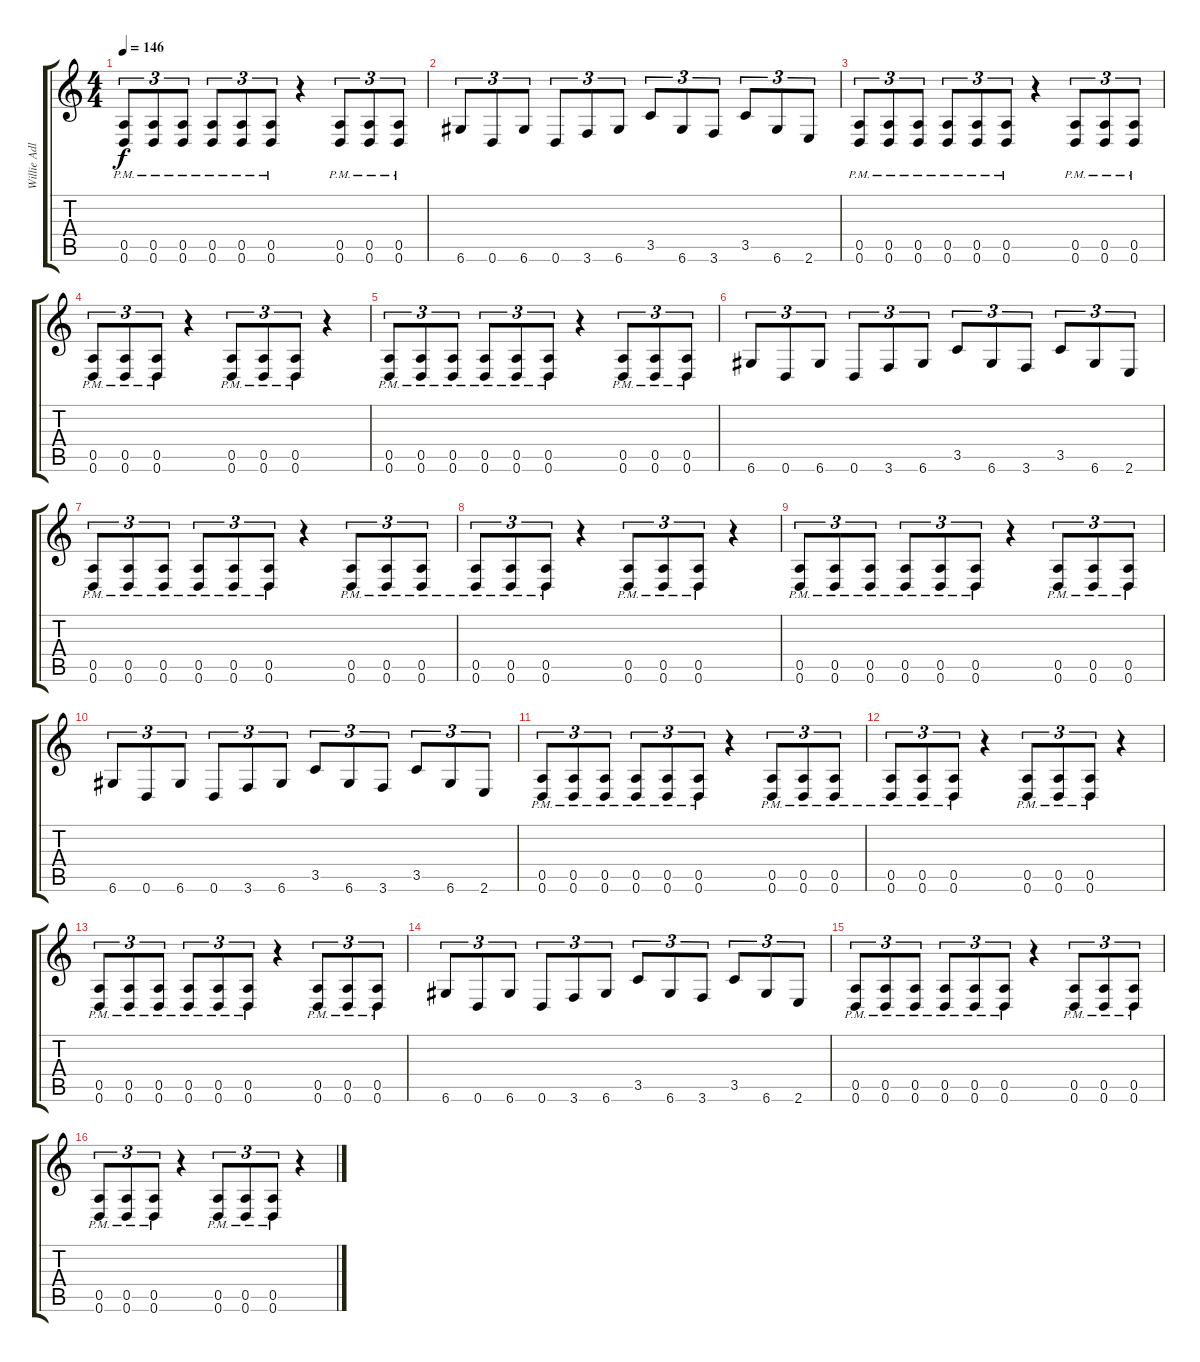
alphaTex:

\track ("Willie Adler" "Willie Adl") {instrument distortionguitar}
\staff {score tabs}
\tuning (E4 B3 G3 D3 A2 D2) {hide}
\ts (4 4)
\tempo 146
\clef g2
\ks c
(0.5{pm} 0.6{pm}).8{tu (3 2) dy f} (0.5{pm} 0.6{pm}).8{tu (3 2)} (0.5{pm} 0.6{pm}).8{tu (3 2)} (0.5{pm} 0.6{pm}).8{tu (3 2)} (0.5{pm} 0.6{pm}).8{tu (3 2)} (0.5{pm} 0.6{pm}).8{tu (3 2)} r.4 (0.5{pm} 0.6{pm}).8{tu (3 2)} (0.5{pm} 0.6{pm}).8{tu (3 2)} (0.5{pm} 0.6{pm}).8{tu (3 2)} |
6.6.8{tu (3 2)} 0.6.8{tu (3 2)} 6.6.8{tu (3 2)} 0.6.8{tu (3 2)} 3.6.8{tu (3 2)} 6.6.8{tu (3 2)} 3.5.8{tu (3 2)} 6.6.8{tu (3 2)} 3.6.8{tu (3 2)} 3.5.8{tu (3 2)} 6.6.8{tu (3 2)} 2.6.8{tu (3 2)} |
(0.5{pm} 0.6{pm}).8{tu (3 2)} (0.5{pm} 0.6{pm}).8{tu (3 2)} (0.5{pm} 0.6{pm}).8{tu (3 2)} (0.5{pm} 0.6{pm}).8{tu (3 2)} (0.5{pm} 0.6{pm}).8{tu (3 2)} (0.5{pm} 0.6{pm}).8{tu (3 2)} r.4 (0.5{pm} 0.6{pm}).8{tu (3 2)} (0.5{pm} 0.6{pm}).8{tu (3 2)} (0.5{pm} 0.6{pm}).8{tu (3 2)} |
(0.5{pm} 0.6{pm}).8{tu (3 2)} (0.5{pm} 0.6{pm}).8{tu (3 2)} (0.5{pm} 0.6{pm}).8{tu (3 2)} r.4 (0.5{pm} 0.6{pm}).8{tu (3 2)} (0.5{pm} 0.6{pm}).8{tu (3 2)} (0.5{pm} 0.6{pm}).8{tu (3 2)} r.4 |
(0.5{pm} 0.6{pm}).8{tu (3 2)} (0.5{pm} 0.6{pm}).8{tu (3 2)} (0.5{pm} 0.6{pm}).8{tu (3 2)} (0.5{pm} 0.6{pm}).8{tu (3 2)} (0.5{pm} 0.6{pm}).8{tu (3 2)} (0.5{pm} 0.6{pm}).8{tu (3 2)} r.4 (0.5{pm} 0.6{pm}).8{tu (3 2)} (0.5{pm} 0.6{pm}).8{tu (3 2)} (0.5{pm} 0.6{pm}).8{tu (3 2)} |
6.6.8{tu (3 2)} 0.6.8{tu (3 2)} 6.6.8{tu (3 2)} 0.6.8{tu (3 2)} 3.6.8{tu (3 2)} 6.6.8{tu (3 2)} 3.5.8{tu (3 2)} 6.6.8{tu (3 2)} 3.6.8{tu (3 2)} 3.5.8{tu (3 2)} 6.6.8{tu (3 2)} 2.6.8{tu (3 2)} |
(0.5{pm} 0.6{pm}).8{tu (3 2)} (0.5{pm} 0.6{pm}).8{tu (3 2)} (0.5{pm} 0.6{pm}).8{tu (3 2)} (0.5{pm} 0.6{pm}).8{tu (3 2)} (0.5{pm} 0.6{pm}).8{tu (3 2)} (0.5{pm} 0.6{pm}).8{tu (3 2)} r.4 (0.5{pm} 0.6{pm}).8{tu (3 2)} (0.5{pm} 0.6{pm}).8{tu (3 2)} (0.5{pm} 0.6{pm}).8{tu (3 2)} |
(0.5{pm} 0.6{pm}).8{tu (3 2)} (0.5{pm} 0.6{pm}).8{tu (3 2)} (0.5{pm} 0.6{pm}).8{tu (3 2)} r.4 (0.5{pm} 0.6{pm}).8{tu (3 2)} (0.5{pm} 0.6{pm}).8{tu (3 2)} (0.5{pm} 0.6{pm}).8{tu (3 2)} r.4 |
(0.5{pm} 0.6{pm}).8{tu (3 2)} (0.5{pm} 0.6{pm}).8{tu (3 2)} (0.5{pm} 0.6{pm}).8{tu (3 2)} (0.5{pm} 0.6{pm}).8{tu (3 2)} (0.5{pm} 0.6{pm}).8{tu (3 2)} (0.5{pm} 0.6{pm}).8{tu (3 2)} r.4 (0.5{pm} 0.6{pm}).8{tu (3 2)} (0.5{pm} 0.6{pm}).8{tu (3 2)} (0.5{pm} 0.6{pm}).8{tu (3 2)} |
6.6.8{tu (3 2)} 0.6.8{tu (3 2)} 6.6.8{tu (3 2)} 0.6.8{tu (3 2)} 3.6.8{tu (3 2)} 6.6.8{tu (3 2)} 3.5.8{tu (3 2)} 6.6.8{tu (3 2)} 3.6.8{tu (3 2)} 3.5.8{tu (3 2)} 6.6.8{tu (3 2)} 2.6.8{tu (3 2)} |
(0.5{pm} 0.6{pm}).8{tu (3 2)} (0.5{pm} 0.6{pm}).8{tu (3 2)} (0.5{pm} 0.6{pm}).8{tu (3 2)} (0.5{pm} 0.6{pm}).8{tu (3 2)} (0.5{pm} 0.6{pm}).8{tu (3 2)} (0.5{pm} 0.6{pm}).8{tu (3 2)} r.4 (0.5{pm} 0.6{pm}).8{tu (3 2)} (0.5{pm} 0.6{pm}).8{tu (3 2)} (0.5{pm} 0.6{pm}).8{tu (3 2)} |
(0.5{pm} 0.6{pm}).8{tu (3 2)} (0.5{pm} 0.6{pm}).8{tu (3 2)} (0.5{pm} 0.6{pm}).8{tu (3 2)} r.4 (0.5{pm} 0.6{pm}).8{tu (3 2)} (0.5{pm} 0.6{pm}).8{tu (3 2)} (0.5{pm} 0.6{pm}).8{tu (3 2)} r.4 |
(0.5{pm} 0.6{pm}).8{tu (3 2)} (0.5{pm} 0.6{pm}).8{tu (3 2)} (0.5{pm} 0.6{pm}).8{tu (3 2)} (0.5{pm} 0.6{pm}).8{tu (3 2)} (0.5{pm} 0.6{pm}).8{tu (3 2)} (0.5{pm} 0.6{pm}).8{tu (3 2)} r.4 (0.5{pm} 0.6{pm}).8{tu (3 2)} (0.5{pm} 0.6{pm}).8{tu (3 2)} (0.5{pm} 0.6{pm}).8{tu (3 2)} |
6.6.8{tu (3 2)} 0.6.8{tu (3 2)} 6.6.8{tu (3 2)} 0.6.8{tu (3 2)} 3.6.8{tu (3 2)} 6.6.8{tu (3 2)} 3.5.8{tu (3 2)} 6.6.8{tu (3 2)} 3.6.8{tu (3 2)} 3.5.8{tu (3 2)} 6.6.8{tu (3 2)} 2.6.8{tu (3 2)} |
(0.5{pm} 0.6{pm}).8{tu (3 2)} (0.5{pm} 0.6{pm}).8{tu (3 2)} (0.5{pm} 0.6{pm}).8{tu (3 2)} (0.5{pm} 0.6{pm}).8{tu (3 2)} (0.5{pm} 0.6{pm}).8{tu (3 2)} (0.5{pm} 0.6{pm}).8{tu (3 2)} r.4 (0.5{pm} 0.6{pm}).8{tu (3 2)} (0.5{pm} 0.6{pm}).8{tu (3 2)} (0.5{pm} 0.6{pm}).8{tu (3 2)} |
(0.5{pm} 0.6{pm}).8{tu (3 2)} (0.5{pm} 0.6{pm}).8{tu (3 2)} (0.5{pm} 0.6{pm}).8{tu (3 2)} r.4 (0.5{pm} 0.6{pm}).8{tu (3 2)} (0.5{pm} 0.6{pm}).8{tu (3 2)} (0.5{pm} 0.6{pm}).8{tu (3 2)} r.4
